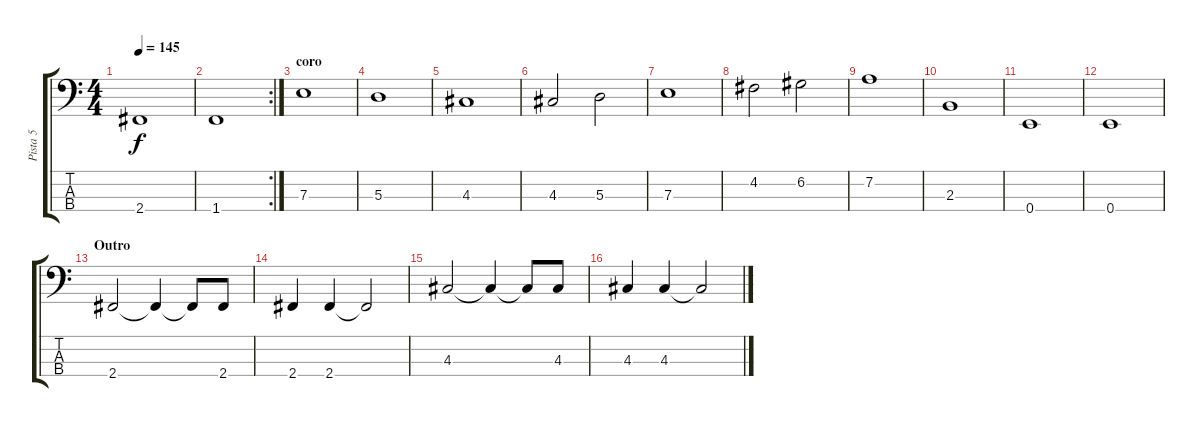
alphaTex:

\track ("Pista 5" "Pista 5") {instrument electricbassfinger}
\staff {score tabs}
\tuning (G2 D2 A1 E1) {hide}
\ts (4 4)
\tempo 145
\clef f4
\ks c
2.4.1{dy f} |
\rc 2
1.4.1 |
\section ("" "coro")
7.3.1 |
5.3.1 |
4.3.1 |
4.3.2 5.3.2 |
7.3.1 |
4.2.2 6.2.2 |
7.2.1 |
2.3.1 |
0.4.1 |
0.4.1 |
\section ("" "Outro")
2.4.2 2.4{t}.4 2.4{t}.8 2.4.8 |
2.4.4 2.4.4 2.4{t}.2 |
4.3.2 4.3{t}.4 4.3{t}.8 4.3.8 |
4.3.4 4.3.4 4.3{t}.2
